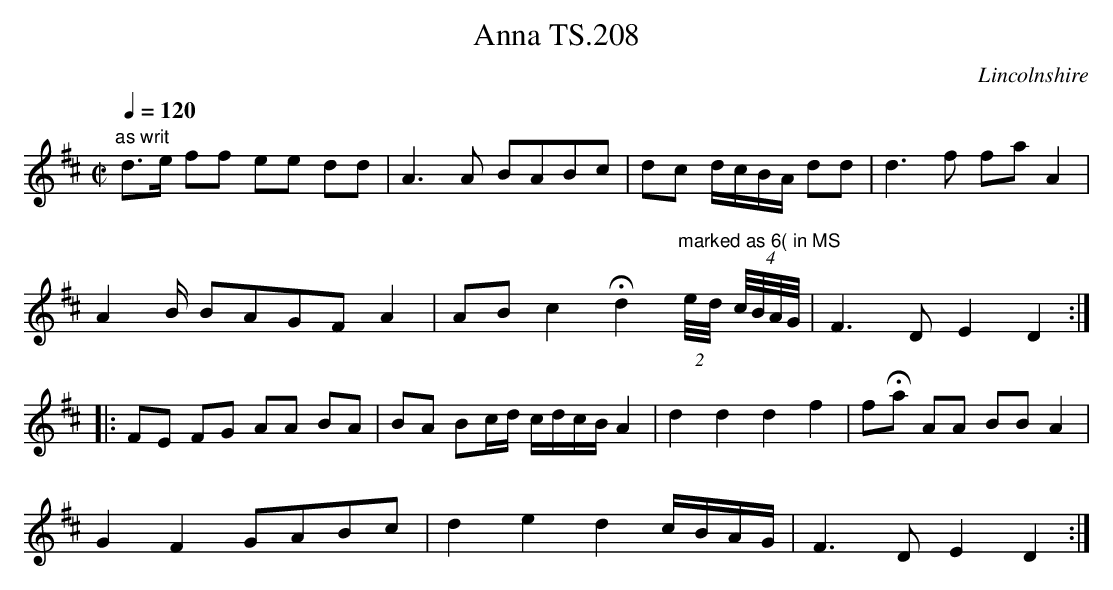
X:1
T:Anna TS.208
L:1/8
M:C|
O:Lincolnshire
Q:1/4=120
K:D
"as writ"d>e ff ee dd|A3 A BABc|dc d/c/B/A/ dd|d3f fa A2|!
A2 B/ BAGFA2|AB c2Hd2"marked as 6( in MS" (2e//d// (4c//B//A//G//|F3DE2D2:|!
|:FE FG AA BA|BA Bc/d/ c/d/c/B/A2|d2d2d2f2|fHa AA BBA2|!
G2F2 GABc|d2e2d2 c/B/A/G/|F3DE2D2:|]
